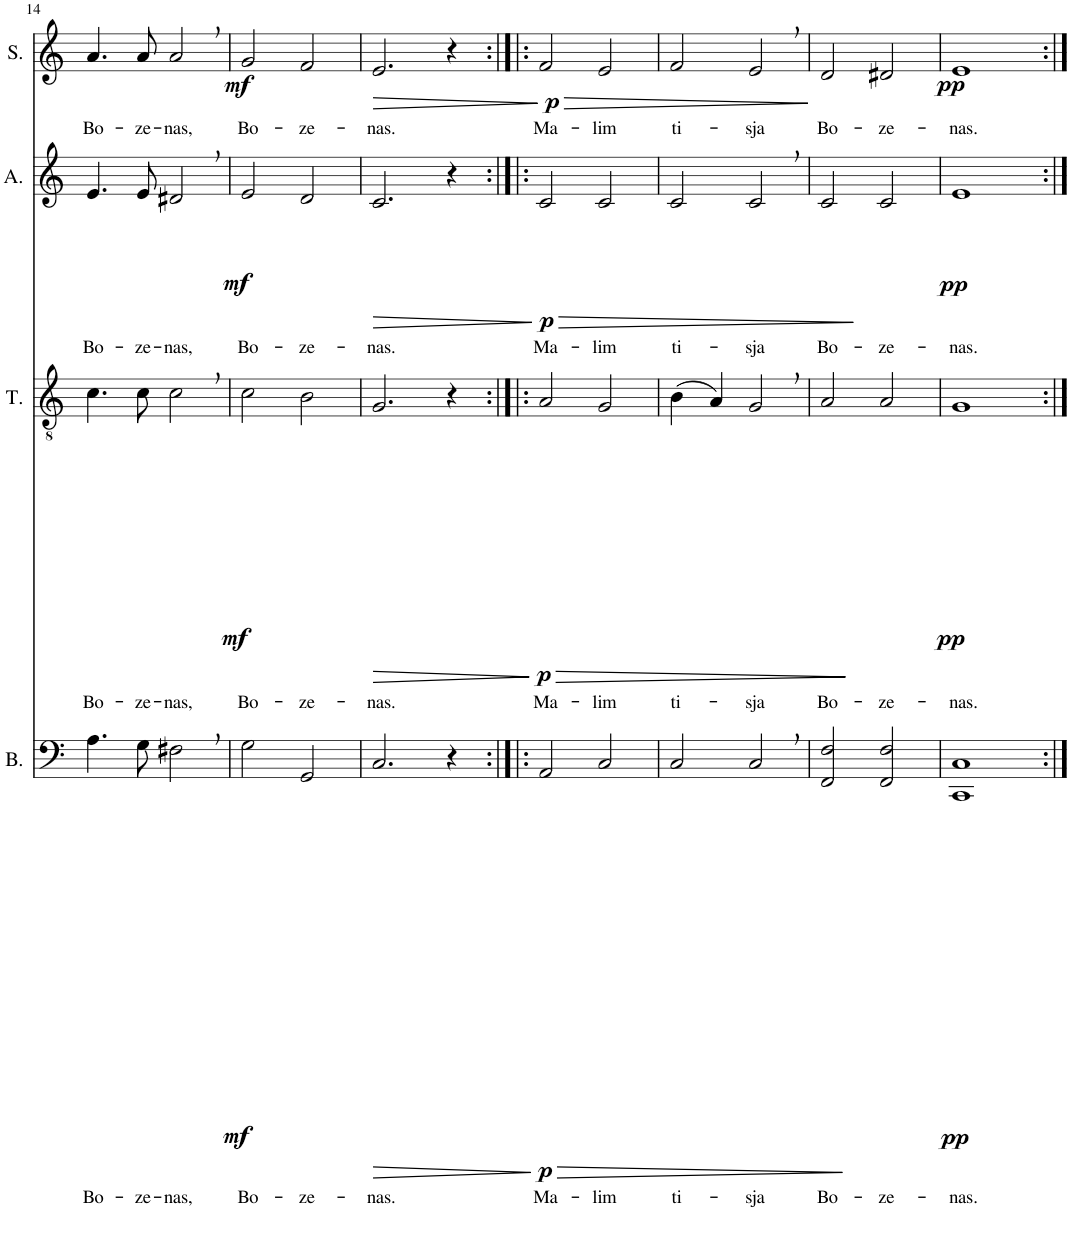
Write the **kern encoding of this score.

**kern	**text	**dynam	**kern	**text	**dynam	**kern	**text	**dynam	**kern	**text	**dynam
*part4	*part4	*part4	*part3	*part3	*part3	*part2	*part2	*part2	*part1	*part1	*part1
*staff4	*staff4	*staff4	*staff3	*staff3	*staff3	*staff2	*staff2	*staff2	*staff1	*staff1	*staff1
*I"Bass	*	*	*I"Tenor	*	*	*I"Alto	*	*	*I"Soprano	*	*
*I'B.	*	*	*I'T.	*	*	*I'A.	*	*	*I'S.	*	*
!!LO:PB:g=z
*clefF4	*	*	*clefGv2	*	*	*clefG2	*	*	*clefG2	*	*
*k[]	*	*	*k[]	*	*	*k[]	*	*	*k[]	*	*
*M4/4	*	*	*M4/4	*	*	*M4/4	*	*	*M4/4	*	*
=14	=14	=14	=14	=14	=14	=14	=14	=14	=14	=14	=14
!	!LO:LY:b	!	!	!LO:LY:b	!	!	!LO:LY:b	!	!	!LO:LY:b	!
4.A\	Bo-	.	4.c\	Bo-	.	4.e/	Bo-	.	4.a/	Bo-	.
!	!LO:LY:b	!	!	!LO:LY:b	!	!	!LO:LY:b	!	!	!LO:LY:b	!
8G\	-ze-	.	8c\	-ze-	.	8e/	-ze-	.	8a/	-ze-	.
!	!LO:LY:b	!	!	!LO:LY:b	!	!	!LO:LY:b	!	!	!LO:LY:b	!
2F#X,\	-nas,	.	2c,\	-nas,	.	2d#X,/	-nas,	.	2a,/	-nas,	.
=15	=15	=15	=15	=15	=15	=15	=15	=15	=15	=15	=15
!	!LO:LY:b	!LO:DY:b	!	!LO:LY:b	!LO:DY:b	!	!LO:LY:b	!LO:DY:b	!	!LO:LY:b	!LO:DY:b
2G\	Bo-	mf	2c\	Bo-	mf	2e/	Bo-	mf	2g/	Bo-	mf
!	!LO:LY:b	!	!	!LO:LY:b	!	!	!LO:LY:b	!	!	!LO:LY:b	!
2GG/	-ze-	.	2B\	-ze-	.	2d/	-ze-	.	2f/	-ze-	.
=16	=16	=16	=16	=16	=16	=16	=16	=16	=16	=16	=16
!	!LO:LY:b	!LO:HP:b	!	!LO:LY:b	!LO:HP:b	!	!LO:LY:b	!LO:HP:b	!	!LO:LY:b	!LO:HP:b
2.C/	-nas.	>	2.G/	-nas.	>	2.c/	-nas.	>	2.e/	-nas.	>
4r	.	.	4r	.	.	4r	.	.	4r	.	.
.	.	]	.	.	]	.	.	]	.	.	]
=17:|!|:	=17:|!|:	=17:|!|:	=17:|!|:	=17:|!|:	=17:|!|:	=17:|!|:	=17:|!|:	=17:|!|:	=17:|!|:	=17:|!|:	=17:|!|:
!	!LO:LY:b	!LO:HP:b	!	!LO:LY:b	!LO:HP:b	!	!LO:LY:b	!LO:HP:b	!	!LO:LY:b	!LO:HP:b
!	!	!LO:DY:n=1:b	!	!	!LO:DY:n=1:b	!	!	!LO:DY:n=1:b	!	!	!LO:DY:n=1:b
2AA/	Ma-	> p	2A/	Ma-	> p	2c/	Ma-	> p	2f/	Ma-	> p
!	!LO:LY:b	!	!	!LO:LY:b	!	!	!LO:LY:b	!	!	!LO:LY:b	!
2C/	-lim	.	2G/	-lim	.	2c/	-lim	.	2e/	-lim	.
.	.	]	.	.	]	.	.	]	.	.	]
=18	=18	=18	=18	=18	=18	=18	=18	=18	=18	=18	=18
!	!LO:LY:b	!	!	!LO:LY:b	!	!	!LO:LY:b	!	!	!LO:LY:b	!
2C/	ti-	.	(4B\	ti-	.	2c/	ti-	.	2f/	ti-	.
.	.	.	4A/)	.	.	.	.	.	.	.	.
!	!LO:LY:b	!	!	!LO:LY:b	!	!	!LO:LY:b	!	!	!LO:LY:b	!
2C,/	-sja	.	2G,/	-sja	.	2c,/	-sja	.	2e,/	-sja	.
=19	=19	=19	=19	=19	=19	=19	=19	=19	=19	=19	=19
!	!LO:LY:b	!	!	!LO:LY:b	!	!	!LO:LY:b	!	!	!LO:LY:b	!
2FF/ 2F/	Bo-	.	2A/	Bo-	.	2c/	Bo-	.	2d/	Bo-	.
!	!LO:LY:b	!	!	!LO:LY:b	!	!	!LO:LY:b	!	!	!LO:LY:b	!
2FF/ 2F/	-ze-	.	2A/	-ze-	.	2c/	-ze-	.	2d#X/	-ze-	.
=20	=20	=20	=20	=20	=20	=20	=20	=20	=20	=20	=20
!	!LO:LY:b	!LO:DY:b	!	!LO:LY:b	!LO:DY:b	!	!LO:LY:b	!LO:DY:b	!	!LO:LY:b	!LO:DY:b
1CC 1C	-nas.	pp	1G	-nas.	pp	1e	-nas.	pp	1e	-nas.	pp
=:|!	=:|!	=:|!	=:|!	=:|!	=:|!	=:|!	=:|!	=:|!	=:|!	=:|!	=:|!
*-	*-	*-	*-	*-	*-	*-	*-	*-	*-	*-	*-
